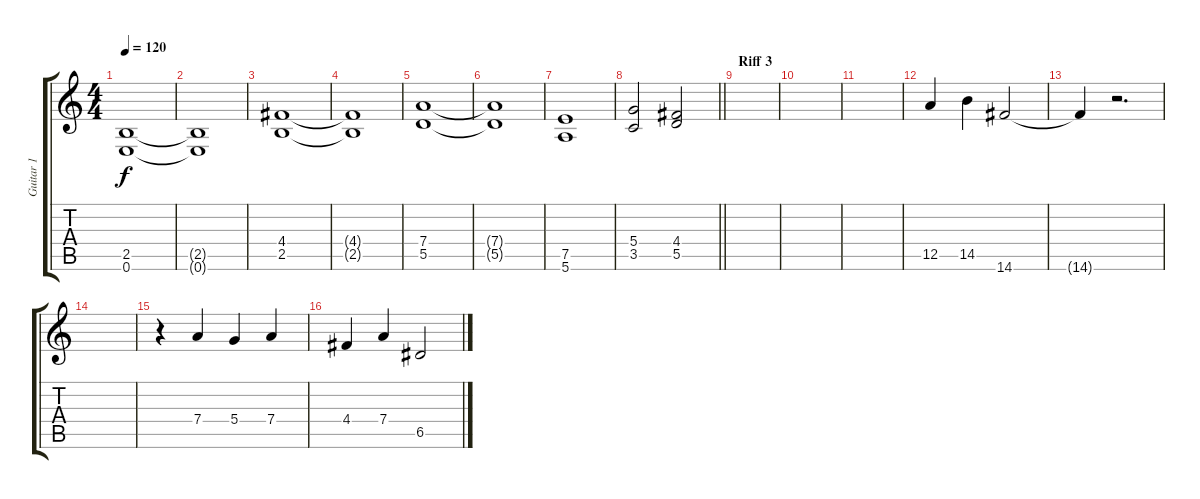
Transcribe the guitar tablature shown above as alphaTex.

\track ("Guitar 1" "Guitar 1") {instrument overdrivenguitar}
\staff {score tabs}
\tuning (E4 B3 G3 D3 A2 E2) {hide}
\ts (4 4)
\tempo 120
\clef g2
\ks c
(2.5 0.6).1{dy f} |
(2.5{t} 0.6{t}).1 |
(4.4 2.5).1 |
(4.4{t} 2.5{t}).1 |
(7.4 5.5).1 |
(7.4{t} 5.5{t}).1 |
(7.5 5.6).1 |
\barLineRight lightlight
(5.4 3.5).2 (4.4 5.5).2 |
\section ("" "Riff 3")
|
|
|
12.5.4{volume 9 balance 3} 14.5.4 14.6.2 |
14.6{t}.4 r.2{d} |
|
r.4 7.4.4 5.4.4 7.4.4 |
4.4.4 7.4.4 6.5.2
